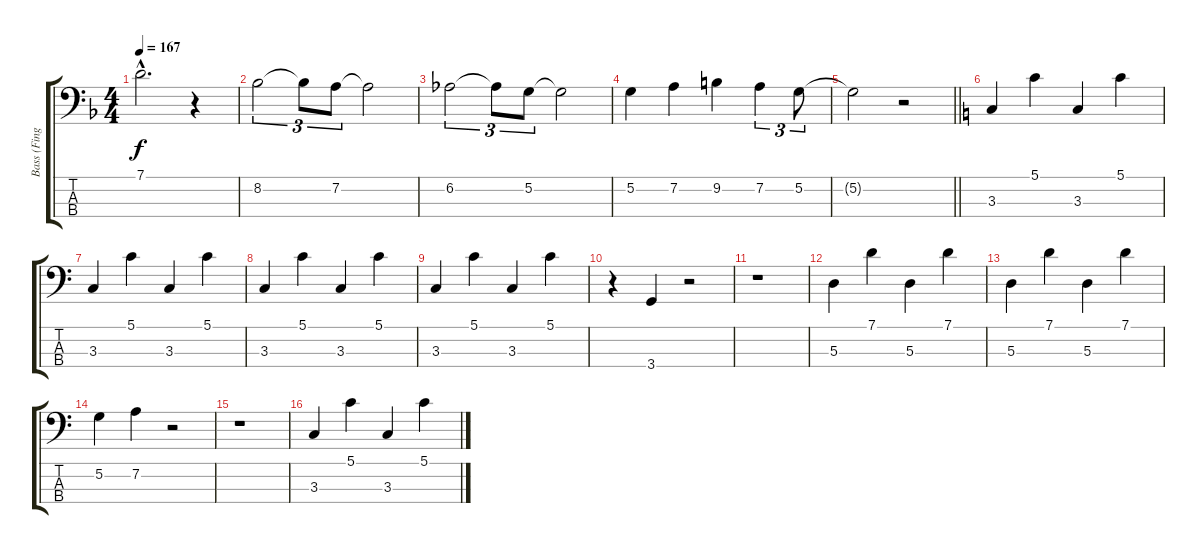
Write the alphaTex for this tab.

\track ("Bass (Finger)" "Bass (Fing") {instrument electricbassfinger}
\staff {score tabs}
\tuning (G2 D2 A1 E1) {hide}
\ts (4 4)
\tempo 167
\clef f4
\ks f
7.1{hac t}.2{d dy f} r.4 |
8.2.2{tu (3 2)} 8.2{t}.8{tu (3 2)} 7.2.8{tu (3 2)} 7.2{t}.2 |
6.2.2{tu (3 2)} 6.2{t}.8{tu (3 2)} 5.2.8{tu (3 2)} 5.2{t}.2 |
5.2.4 7.2.4 9.2.4 7.2.4{tu (3 2)} 5.2.8{tu (3 2)} |
\barLineRight lightlight
5.2{t}.2 r.2 |
\ks c
3.3.4 5.1.4 3.3.4 5.1.4 |
3.3.4 5.1.4 3.3.4 5.1.4 |
3.3.4 5.1.4 3.3.4 5.1.4 |
3.3.4 5.1.4 3.3.4 5.1.4 |
r.4 3.4.4 r.2 |
r.1 |
5.3.4 7.1.4 5.3.4 7.1.4 |
5.3.4 7.1.4 5.3.4 7.1.4 |
5.2.4 7.2.4 r.2 |
r.1 |
3.3.4 5.1.4 3.3.4 5.1.4
